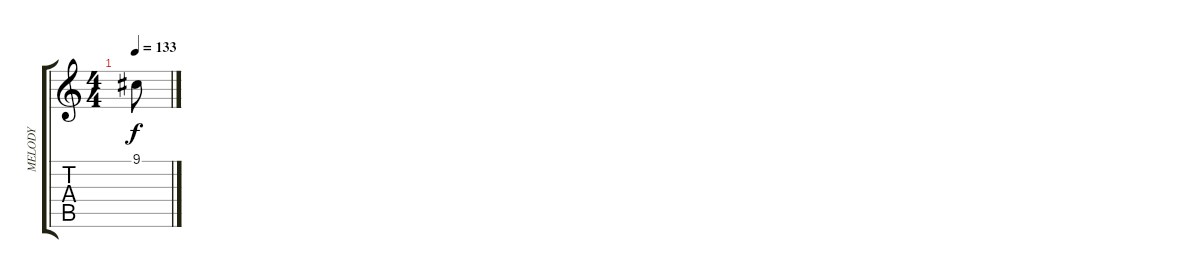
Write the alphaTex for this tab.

\track ("MELODY" "MELODY") {instrument lead1square}
\staff {score tabs}
\tuning (E4 B3 G3 D3 A2 E2) {hide}
\ts (4 4)
\tempo 133
\clef g2
\ks c
9.1{t}.8{dy f}
